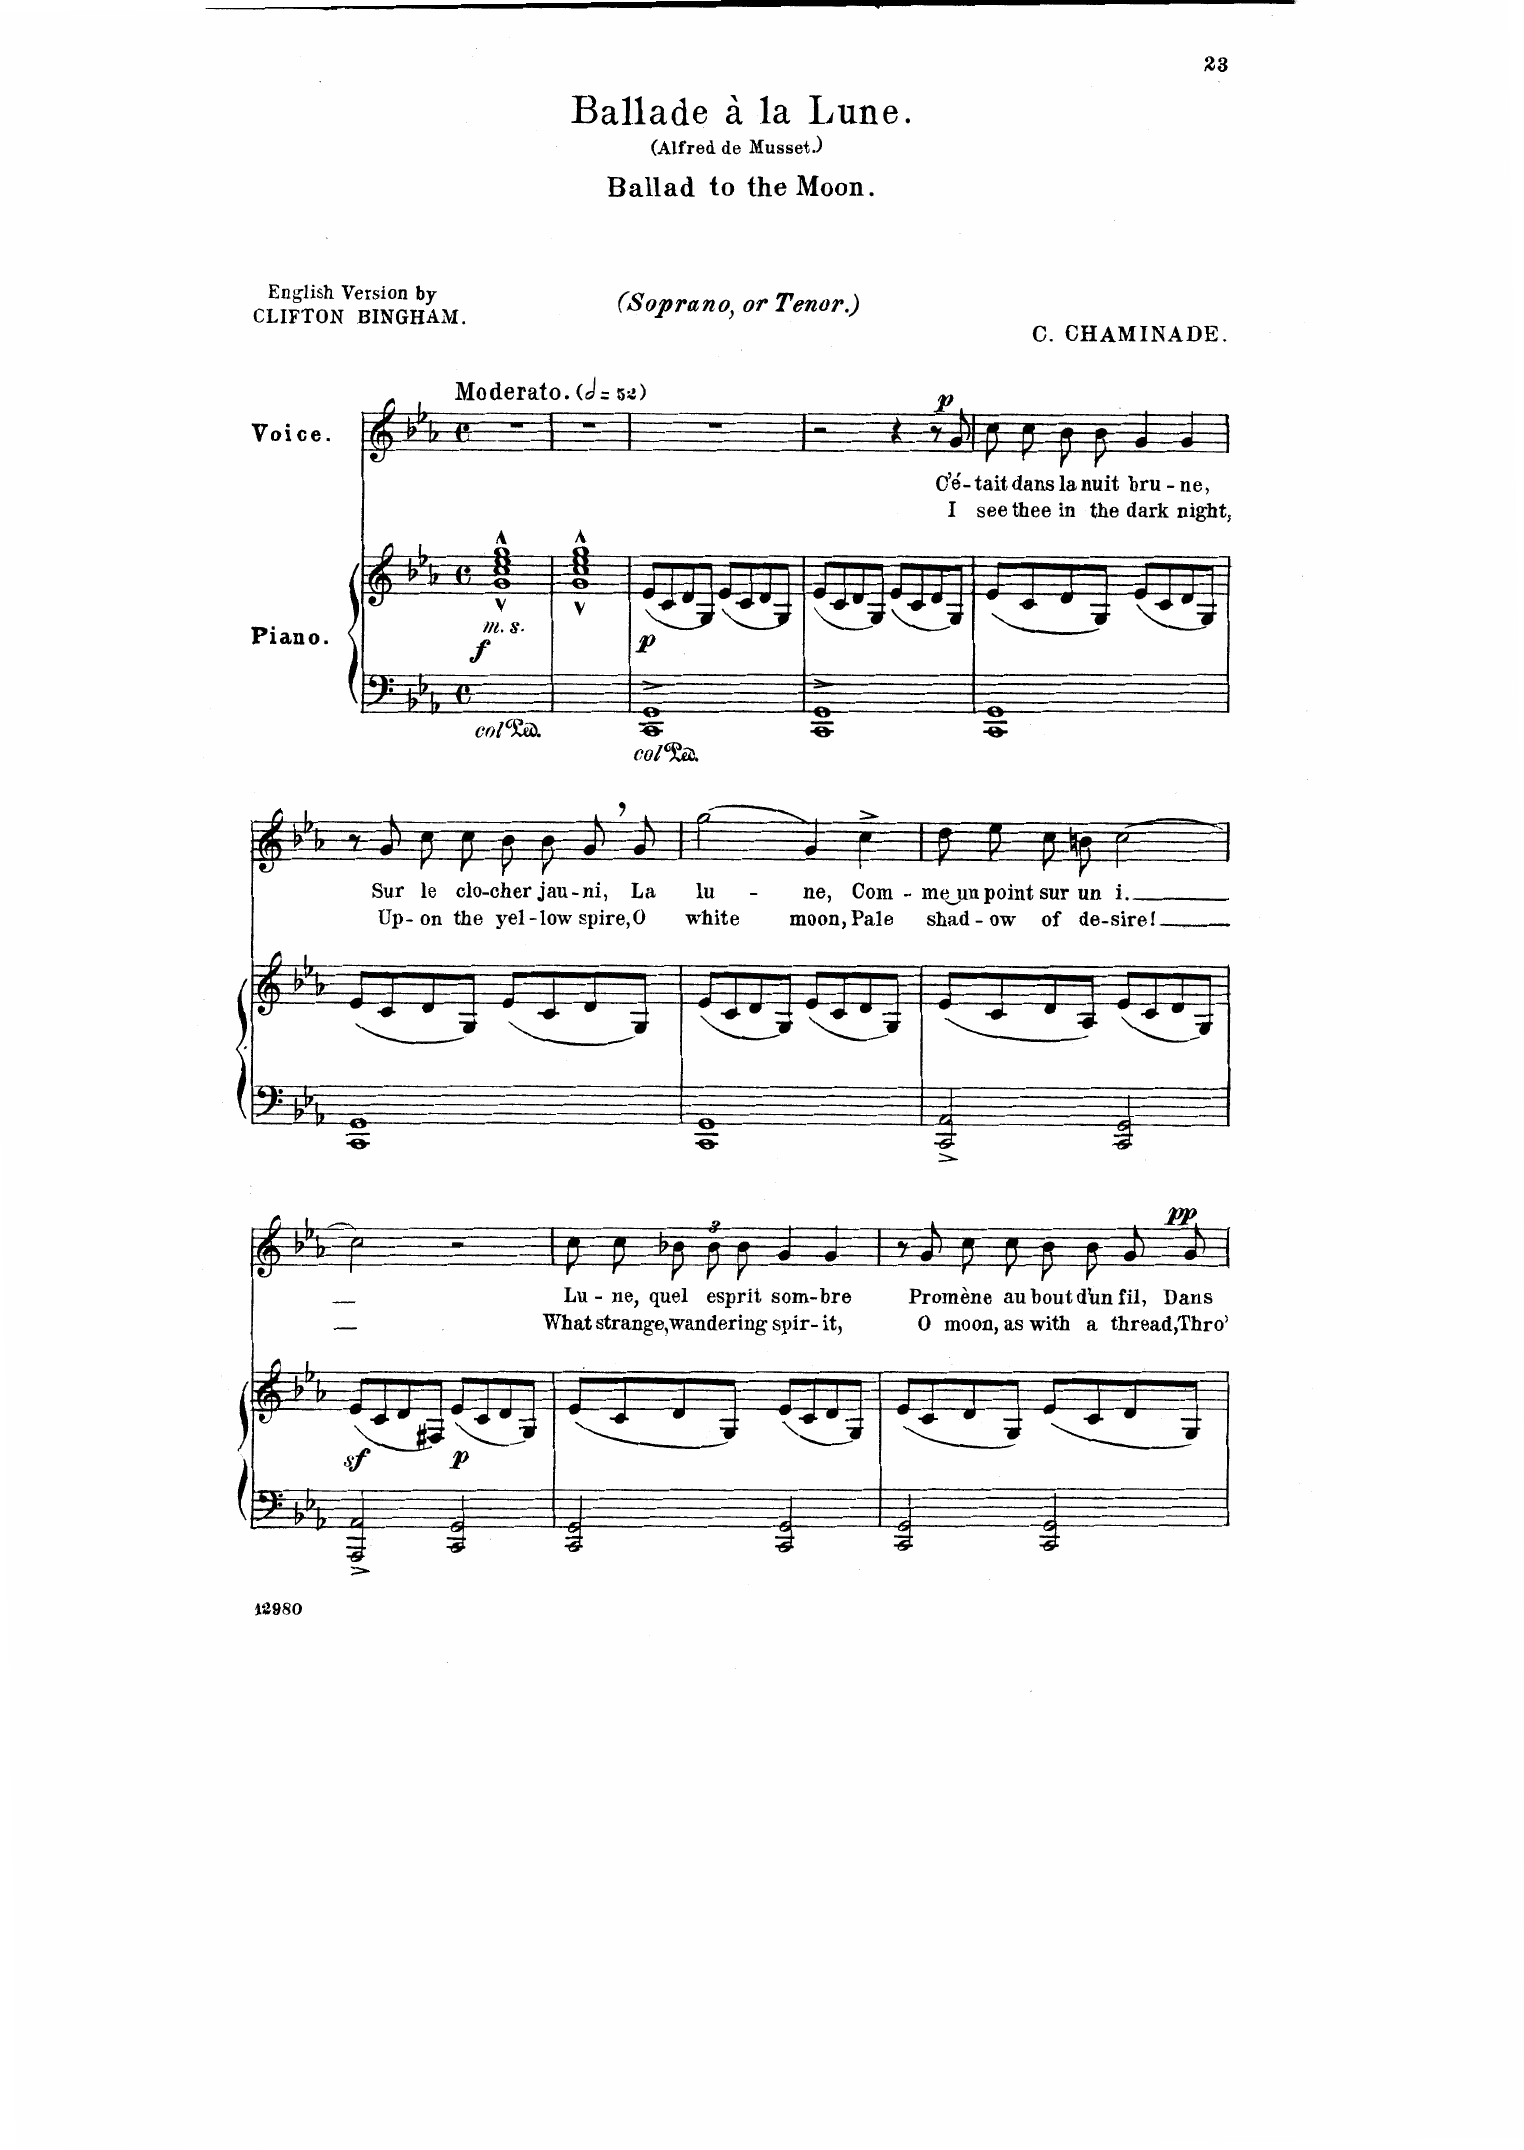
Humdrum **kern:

**kern	**kern	**dynam	**kern	**text	**text	**dynam
*part2	*part2	*part2	*part1	*part1	*part1	*part1
*staff3	*staff2	*staff2/3	*staff1	*staff1	*staff1	*staff1
*I"Piano	*	*	*I"Chant Voice	*	*	*
*I'Pno	*	*	*	*	*	*
*clefF4	*clefG2	*	*clefG2	*	*	*
*k[b-e-a-]	*k[b-e-a-]	*	*k[b-e-a-]	*	*	*
*M4/4	*M4/4	*	*M4/4	*	*	*
*met(c)	*met(c)	*	*met(c)	*	*	*
*MM104	*MM104	*	*MM104	*	*	*
=1	=1	=1	=1	=1	=1	=1
*	*^	*	*	*	*	*
!	!	!	!	!LO:TX:a:B:t=Moderato	!	!	!
!	!LO:TX:i:t=m. s.	!	!	!	!	!	!
!	!	!	!LO:DY:b	!	!	!	!
1ryy	1cc^^ 1ee-^^ 1gg^^	1g^^	f	1r	.	.	.
=2	=2	=2	=2	=2	=2	=2	=2
1ryy	1cc^^ 1ee-^^ 1gg^^	1g^^	.	1r	.	.	.
=3	=3	=3	=3	=3	=3	=3	=3
!	!	!	!LO:DY:b	!	!	!	!
*	*v	*v	*	*	*	*	*
1CC^ 1GG^	(8e-/L	p	1r	.	.	.
.	8c/	.	.	.	.	.
.	8d/	.	.	.	.	.
.	8G/J)	.	.	.	.	.
.	(8e-/L	.	.	.	.	.
.	8c/	.	.	.	.	.
.	8d/	.	.	.	.	.
.	8G/J)	.	.	.	.	.
=4	=4	=4	=4	=4	=4	=4
1CC^ 1GG^	(8e-/L	.	2r	.	.	.
.	8c/	.	.	.	.	.
.	8d/	.	.	.	.	.
.	8G/J)	.	.	.	.	.
.	(8e-/L	.	4r	.	.	.
.	8c/	.	.	.	.	.
.	8d/	.	8r	.	.	.
!	!	!	!	!	!	!LO:DY:a
.	8G/J)	.	8g/	C'é-	I	p
=5	=5	=5	=5	=5	=5	=5
1CC 1GG	(8e-/L	.	8cc\L	-tait	see	.
.	8c/	.	8cc\J	dans	thee	.
.	8d/	.	8b-\L	la	in	.
.	8G/J)	.	8b-\J	nuit	the	.
.	(8e-/L	.	4g/	bru-	dark	.
.	8c/	.	.	.	.	.
.	8d/	.	4g/	-ne,	night,	.
.	8G/J)	.	.	.	.	.
=6	=6	=6	=6	=6	=6	=6
1CC 1GG	(8e-/L	.	8r	.	.	.
.	8c/	.	8g/	Sur	Up-	.
.	8d/	.	8cc\L	le	-on	.
.	8G/J)	.	8cc\J	clo-	the	.
.	(8e-/L	.	8b-\L	-cher	yel-	.
.	8c/	.	8b-\J	jau-	-low	.
.	8d/	.	8g,/L	-ni,	spire,	.
.	8G/J)	.	8g/J	La	O	.
=7	=7	=7	=7	=7	=7	=7
1CC 1GG	(8e-/L	.	(2gg\	lu-	white	.
.	8c/	.	.	.	.	.
.	8d/	.	.	.	.	.
.	8G/J)	.	.	.	.	.
.	(8e-/L	.	4g/)	-ne,	moon,	.
.	8c/	.	.	.	.	.
.	8d/	.	4cc^\	Com-	Pale	.
.	8G/J)	.	.	.	.	.
=8	=8	=8	=8	=8	=8	=8
2CC/^ 2AA-/^	(8e-/L	.	8dd\L	me un	shad-	.
.	8c/	.	8ee-\J	point	-ow	.
.	8d/	.	8cc\L	sur	of	.
.	8A-/J)	.	8bn\J	un	de-	.
2CC/ 2GG/	(8e-/L	.	[2cc\	i.	-sire!	.
.	8c/	.	.	.	.	.
.	8d/	.	.	.	.	.
.	8G/J)	.	.	.	.	.
=9	=9	=9	=9	=9	=9	=9
2AAA-/^ 2AA-/^	(8e-z</L	.	2cc\]	.	.	.
.	8c/	.	.	.	.	.
.	8d/	.	.	.	.	.
.	8F#X/J)	.	.	.	.	.
!	!	!LO:DY:b	!	!	!	!
2CC/ 2GG/	(8e-/L	p	2r	.	.	.
.	8c/	.	.	.	.	.
.	8d/	.	.	.	.	.
.	8G/J)	.	.	.	.	.
=10	=10	=10	=10	=10	=10	=10
2CC/ 2GG/	(8e-/L	.	8cc\L	Lu-	What	.
.	8c/	.	8cc\J	-ne,	strange,	.
.	8d/	.	12b-X\L	quel	wan-	.
.	.	.	12b-\	es-	-de-	.
.	8G/J)	.	.	.	.	.
.	.	.	12b-\J	-prit	-ring	.
2CC/ 2GG/	(8e-/L	.	4g/	som-	spir-	.
.	8c/	.	.	.	.	.
.	8d/	.	4g/	-bre	-it,	.
.	8G/J)	.	.	.	.	.
=11	=11	=11	=11	=11	=11	=11
2CC/ 2GG/	(8e-/L	.	8r	.	.	.
.	8c/	.	8g/	Pro-	O	.
.	8d/	.	8cc\L	-mè-	moon,	.
.	8G/J)	.	8cc\J	ne au	as	.
2CC/ 2GG/	(8e-/L	.	8b-\L	bout	with	.
.	8c/	.	8b-\J	d'un	a	.
.	8d/	.	8g/L	fil,	thread,	.
!	!	!	!	!	!	!LO:DY:a
.	8G/J)	.	8g/J	Dans	Thro'	pp
=	=	=	=	=	=	=
*-	*-	*-	*-	*-	*-	*-
